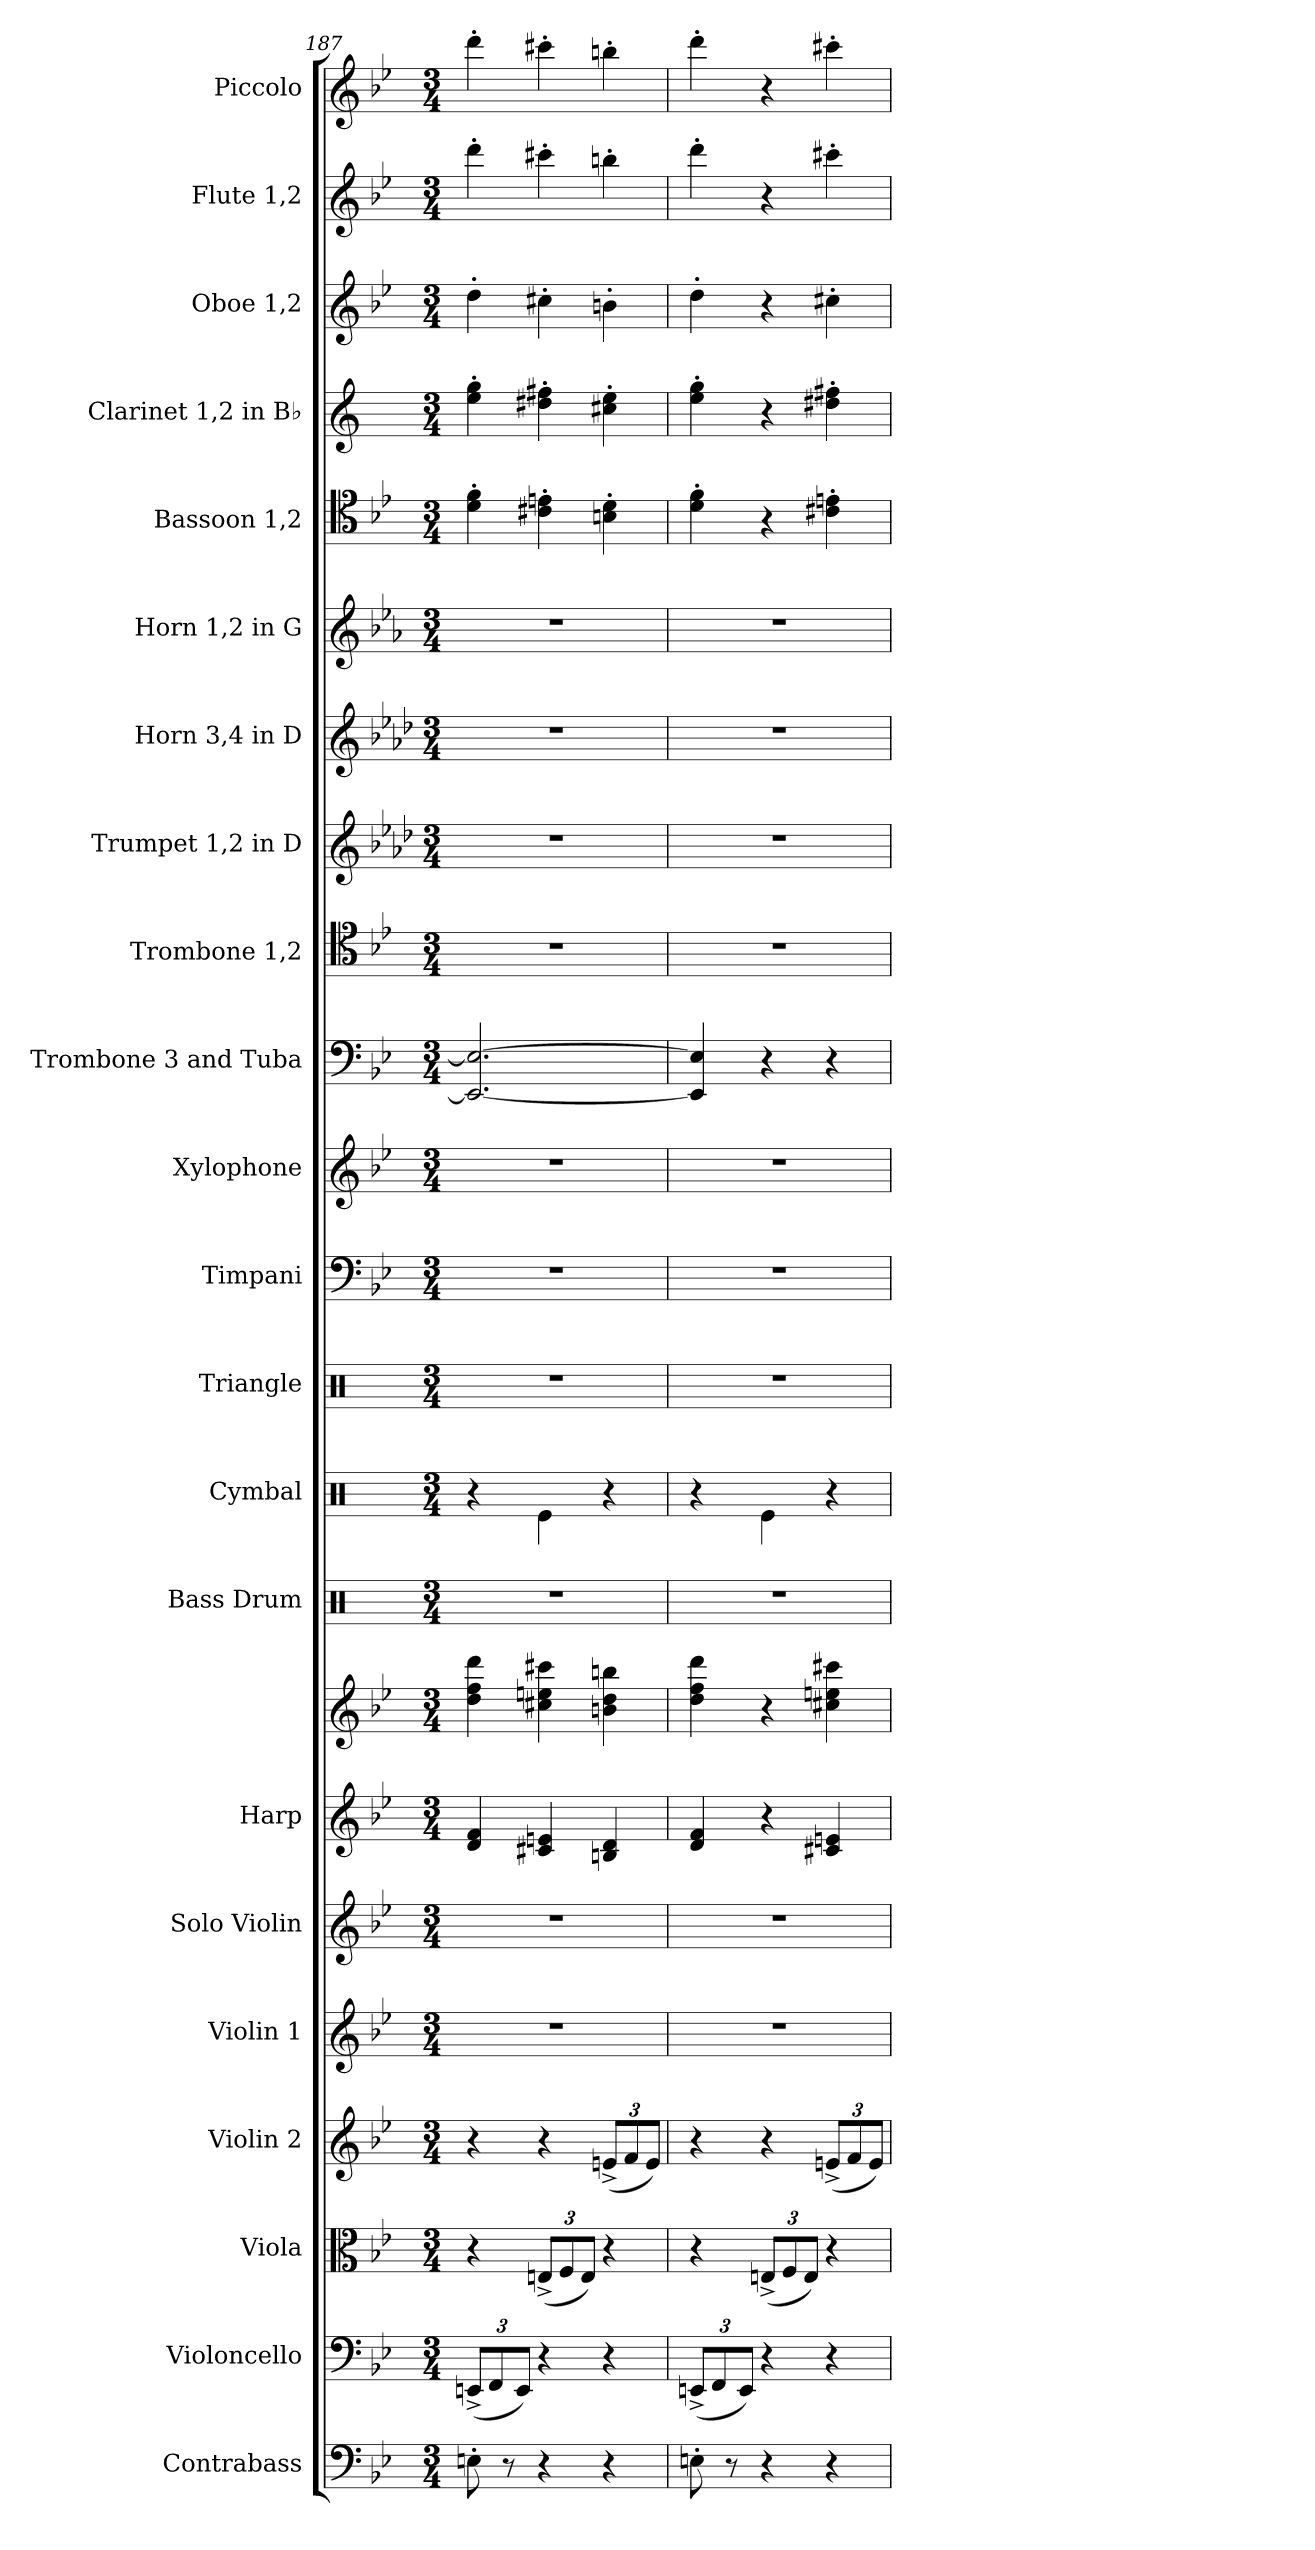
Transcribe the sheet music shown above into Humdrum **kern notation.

**kern	**kern	**kern	**kern	**kern	**kern	**kern	**kern	**kern	**kern	**kern	**kern	**kern	**kern	**kern	**kern	**kern	**kern	**kern	**kern	**kern	**kern	**kern
*part22	*part21	*part20	*part19	*part18	*part17	*part16	*part16	*part15	*part14	*part13	*part12	*part11	*part10	*part9	*part8	*part7	*part6	*part5	*part4	*part3	*part2	*part1
*staff23	*staff22	*staff21	*staff20	*staff19	*staff18	*staff17	*staff16	*staff15	*staff14	*staff13	*staff12	*staff11	*staff10	*staff9	*staff8	*staff7	*staff6	*staff5	*staff4	*staff3	*staff2	*staff1
*I"Contrabass	*I"Violoncello	*I"Viola	*I"Violin 2	*I"Violin 1	*I"Solo Violin	*I"Harp	*	*I"Bass Drum	*I"Cymbal	*I"Triangle	*I"Timpani	*I"Xylophone	*I"Trombone 3 and Tuba	*I"Trombone 1,2	*I"Trumpet 1,2 in D	*I"Horn 3,4 in D	*I"Horn 1,2 in G	*I"Bassoon 1,2	*I"Clarinet 1,2 in B♭	*I"Oboe 1,2	*I"Flute 1,2	*I"Piccolo
*I'Cb.	*I'Vc.	*I'Vla.	*I'Vln. 2	*I'Vln. 1	*I'Solo Vln.	*I'Hrp.	*	*I'B.D	*I'Cym.	*I'Trgl.	*I'Timp.	*I'Xyl.	*I'Tbn. 3 and Tba.	*I'Tbn. 1,2	*I'Tpt. 1,2 in D	*I'Hn. 3,4 in D	*I'Hn. 1,2 in G	*I'Bsn. 1,2	*I'Cl. 1,2 in B♭	*I'Ob. 1,2	*I'Fl. 1,2	*I'Picc.
*clefF4	*clefF4	*clefC3	*clefG2	*clefG2	*clefG2	*clefG2	*clefG2	*clefX	*clefX	*clefX	*clefF4	*clefG2	*clefF4	*clefC4	*clefG2	*clefG2	*clefG2	*clefC4	*clefG2	*clefG2	*clefG2	*clefG2
*ITrd7c12	*	*	*	*	*	*	*	*	*	*	*	*ITrd-7c-12	*	*	*ITrd-1c-2	*ITrd6c10	*ITrd3c5	*	*ITrd1c2	*	*	*ITrd-7c-12
*k[b-e-]	*k[b-e-]	*k[b-e-]	*k[b-e-]	*k[b-e-]	*k[b-e-]	*k[b-e-]	*k[b-e-]	*k[]	*k[]	*k[]	*k[b-e-]	*k[b-e-]	*k[b-e-]	*k[b-e-]	*k[b-e-]	*k[b-e-]	*k[b-e-]	*k[b-e-]	*k[b-e-]	*k[b-e-]	*k[b-e-]	*k[b-e-]
*M3/4	*M3/4	*M3/4	*M3/4	*M3/4	*M3/4	*M3/4	*M3/4	*M3/4	*M3/4	*M3/4	*M3/4	*M3/4	*M3/4	*M3/4	*M3/4	*M3/4	*M3/4	*M3/4	*M3/4	*M3/4	*M3/4	*M3/4
*	*Xbrackettup	*	*	*	*	*	*	*	*	*	*	*	*	*	*	*	*	*	*	*	*	*
=187	=187	=187	=187	=187	=187	=187	=187	=187	=187	=187	=187	=187	=187	=187	=187	=187	=187	=187	=187	=187	=187	=187
8EEn'\	(<12EEn^/L	4r	4r	2.r	2.r	4d/ 4f/	4dd\ 4ff\ 4ddd\	2.r	4r	2.r	2.r	2.r	2.EE/_ 2.E/_	2.r	2.r	2.r	2.r	4d\' 4f\'	4dd\' 4ff\'	4dd'\	4ddd'\	4dddd'\
.	12FF/	.	.	.	.	.	.	.	.	.	.	.	.	.	.	.	.	.	.	.	.	.
8r	.	.	.	.	.	.	.	.	.	.	.	.	.	.	.	.	.	.	.	.	.	.
.	12EE/J)	.	.	.	.	.	.	.	.	.	.	.	.	.	.	.	.	.	.	.	.	.
*	*	*Xbrackettup	*	*	*	*	*	*	*	*	*	*	*	*	*	*	*	*	*	*	*	*
4r	4r	(<12En^/L	4r	.	.	4c#X/ 4en/	4cc#X\ 4een\ 4ccc#X\	.	4Re\	.	.	.	.	.	.	.	.	4c#X\' 4en\'	4cc#X\' 4een\'	4cc#X'\	4ccc#X'\	4cccc#X'\
.	.	12F/	.	.	.	.	.	.	.	.	.	.	.	.	.	.	.	.	.	.	.	.
.	.	12E/J)	.	.	.	.	.	.	.	.	.	.	.	.	.	.	.	.	.	.	.	.
*	*	*	*Xbrackettup	*	*	*	*	*	*	*	*	*	*	*	*	*	*	*	*	*	*	*
4r	4r	4r	(<12en^/L	.	.	4Bn/ 4d/	4bn\ 4dd\ 4bbn\	.	4r	.	.	.	.	.	.	.	.	4Bn\' 4d\'	4bn\' 4dd\'	4bn'\	4bbn'\	4bbbn'\
.	.	.	12f/	.	.	.	.	.	.	.	.	.	.	.	.	.	.	.	.	.	.	.
.	.	.	12e/J)	.	.	.	.	.	.	.	.	.	.	.	.	.	.	.	.	.	.	.
=188	=188	=188	=188	=188	=188	=188	=188	=188	=188	=188	=188	=188	=188	=188	=188	=188	=188	=188	=188	=188	=188	=188
8EEn'\	(<12EEn^/L	4r	4r	2.r	2.r	4d/ 4f/	4dd\ 4ff\ 4ddd\	2.r	4r	2.r	2.r	2.r	4EE/] 4E/]	2.r	2.r	2.r	2.r	4d\' 4f\'	4dd\' 4ff\'	4dd'\	4ddd'\	4dddd'\
.	12FF/	.	.	.	.	.	.	.	.	.	.	.	.	.	.	.	.	.	.	.	.	.
8r	.	.	.	.	.	.	.	.	.	.	.	.	.	.	.	.	.	.	.	.	.	.
.	12EE/J)	.	.	.	.	.	.	.	.	.	.	.	.	.	.	.	.	.	.	.	.	.
4r	4r	(<12En^/L	4r	.	.	4r	4r	.	4Re\	.	.	.	4r	.	.	.	.	4r	4r	4r	4r	4r
.	.	12F/	.	.	.	.	.	.	.	.	.	.	.	.	.	.	.	.	.	.	.	.
.	.	12E/J)	.	.	.	.	.	.	.	.	.	.	.	.	.	.	.	.	.	.	.	.
4r	4r	4r	(<12en^/L	.	.	4c#X/ 4en/	4cc#X\ 4een\ 4ccc#X\	.	4r	.	.	.	4r	.	.	.	.	4c#X\' 4en\'	4cc#X\' 4een\'	4cc#X'\	4ccc#X'\	4cccc#X'\
.	.	.	12f/	.	.	.	.	.	.	.	.	.	.	.	.	.	.	.	.	.	.	.
.	.	.	12e/J)	.	.	.	.	.	.	.	.	.	.	.	.	.	.	.	.	.	.	.
=	=	=	=	=	=	=	=	=	=	=	=	=	=	=	=	=	=	=	=	=	=	=
*-	*-	*-	*-	*-	*-	*-	*-	*-	*-	*-	*-	*-	*-	*-	*-	*-	*-	*-	*-	*-	*-	*-
